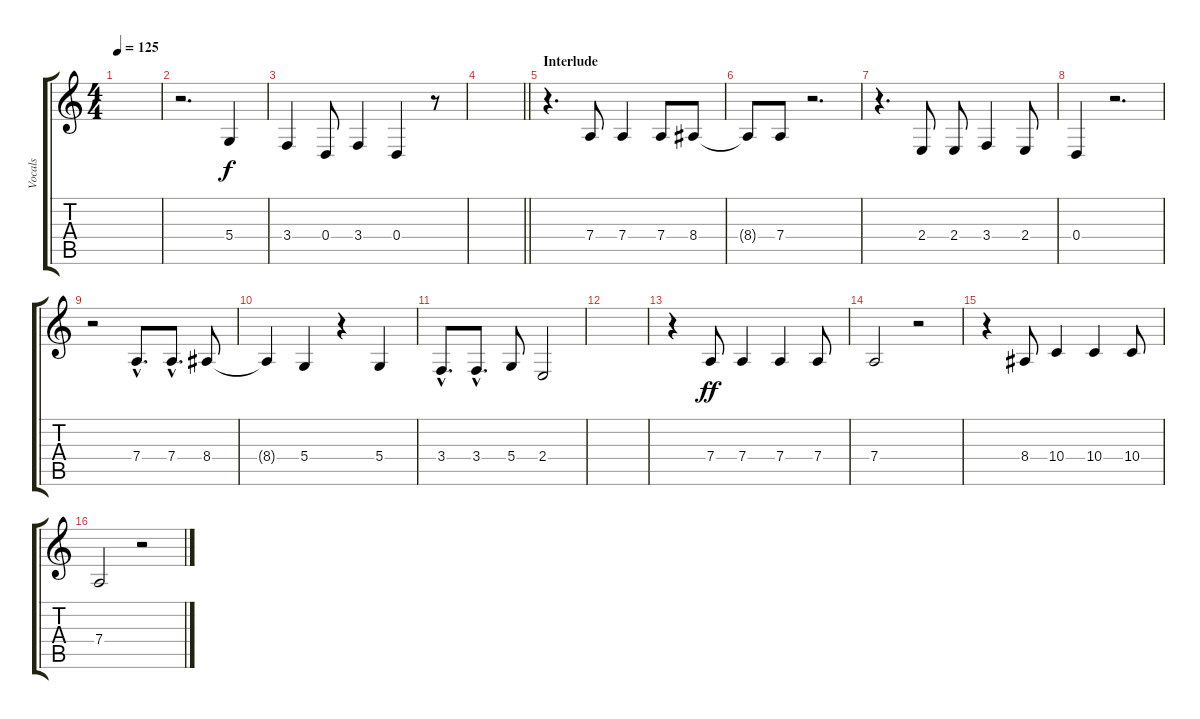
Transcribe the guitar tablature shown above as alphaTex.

\track ("Vocals" "Vocals") {instrument harpsichord}
\staff {score tabs}
\tuning (E4 B3 G3 D3 A2 D2) {hide}
\ts (4 4)
\tempo 125
\clef g2
\ks c
|
r.2{d} 5.4.4 |
3.4.4 0.4.8 3.4.4 0.4.4 r.8 |
\barLineRight lightlight
|
\section ("" "Interlude")
r.4{d} 7.4.8{dy f} 7.4.4 7.4.8 8.4.8 |
8.4{t}.8 7.4.8 r.2{d} |
r.4{d} 2.4.8 2.4.8 3.4.4 2.4.8 |
0.4.4 r.2{d} |
r.2 7.4{hac}.8{d} 7.4{hac}.8{d} 8.4.8 |
8.4{t}.4 5.4.4 r.4 5.4.4 |
3.4{hac}.8{d} 3.4{hac}.8{d} 5.4.8 2.4.2 |
|
r.4 7.4.8{dy ff} 7.4.4 7.4.4 7.4.8 |
7.4.2 r.2 |
r.4 8.4.8 10.4.4 10.4.4 10.4.8 |
7.4.2 r.2
